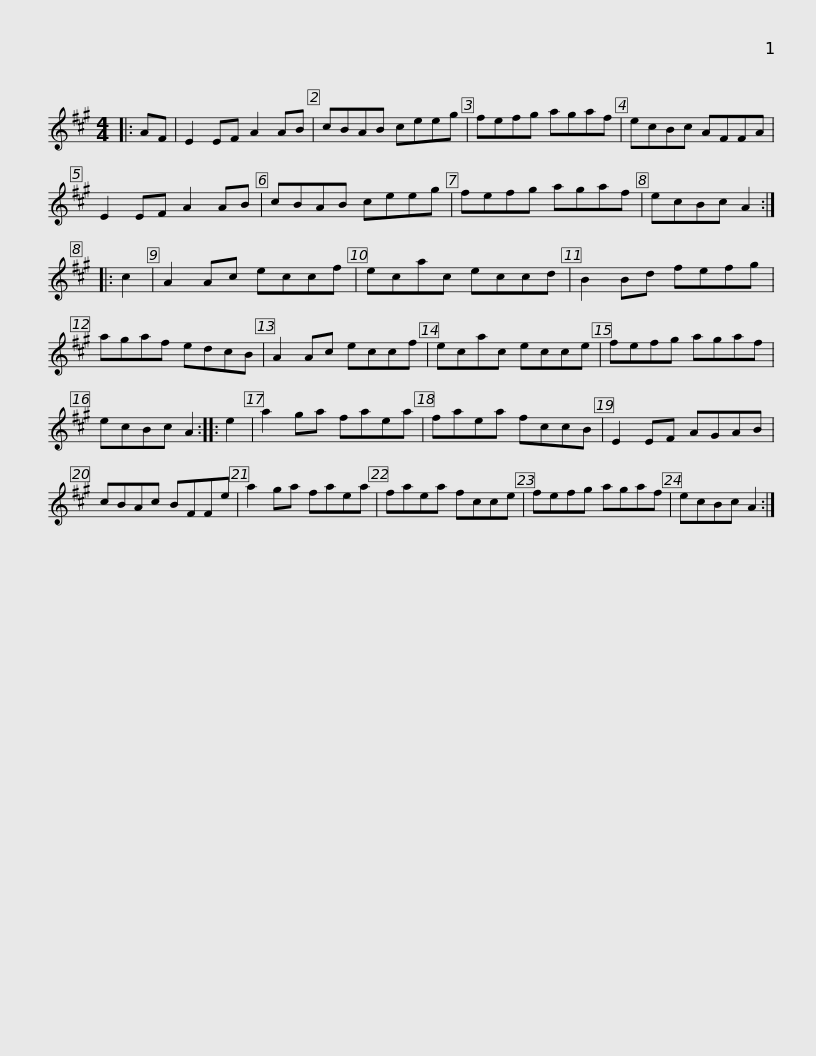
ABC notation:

X:1
L:1/8
M:4/4
I:linebreak $
K:A
V:1 treble
V:1
|: AF | E2 EF A2 AB | cBAB ceeg | fefg agaf | ecBc AFFA | %5
 E2 EF A2 AB |$ cBAB ceeg | fefg agaf | ecBc A2 :: c2 | %10
 A2 Ac eccf | ecac eccd |$ B2 Bd fefg | agaf edcB | A2 Ac eccf | %15
 ecac ecce | fefg agaf | ecBc A2 ::$ e2 | a2 ga faea | %20
 faea fccB | E2 EF AGAB | cBAc BFFe | a2 ga faea |$ faea fcce | %25
 fefg agaf | ecBc A2 :| %27
